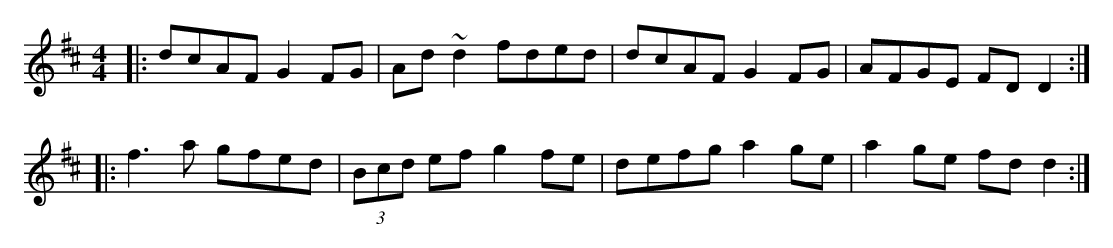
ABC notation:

X:1
M:4/4
K:D
|:dcAF G2FG|Ad~d2 fded|dcAF G2FG|AFGE FDD2:|
|:f3a gfed|(3Bcd ef g2fe|defg a2ge|a2ge fdd2:|
